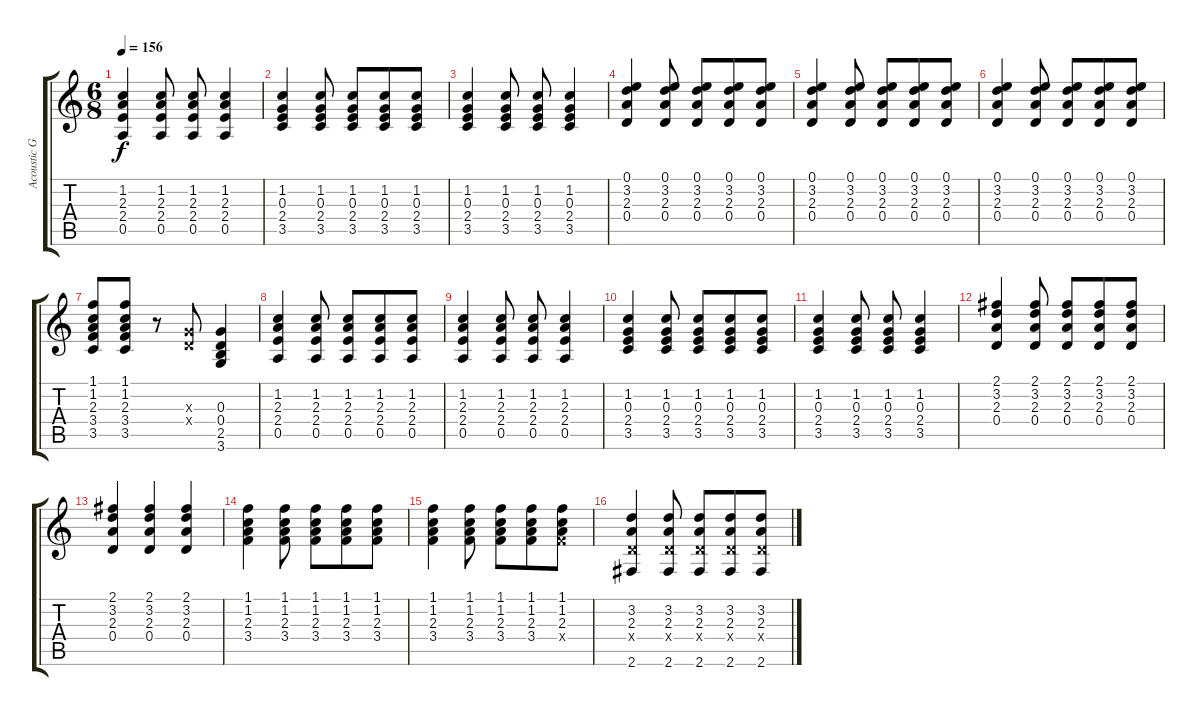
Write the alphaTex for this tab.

\track ("Acoustic Guitar" "Acoustic G") {instrument acousticguitarsteel}
\staff {score tabs}
\tuning (E4 B3 G3 D3 A2 E2) {hide}
\ts (6 8)
\tempo 156
\clef g2
\ks c
(1.2 2.3 2.4 0.5).4{dy f} (1.2 2.3 2.4 0.5).8 (1.2 2.3 2.4 0.5).8 (1.2 2.3 2.4 0.5).4 |
(1.2 0.3 2.4 3.5).4 (1.2 0.3 2.4 3.5).8 (1.2 0.3 2.4 3.5).8 (1.2 0.3 2.4 3.5).8 (1.2 0.3 2.4 3.5).8 |
(1.2 0.3 2.4 3.5).4 (1.2 0.3 2.4 3.5).8 (1.2 0.3 2.4 3.5).8 (1.2 0.3 2.4 3.5).4 |
(0.1 3.2 2.3 0.4).4 (0.1 3.2 2.3 0.4).8 (0.1 3.2 2.3 0.4).8 (0.1 3.2 2.3 0.4).8 (0.1 3.2 2.3 0.4).8 |
(0.1 3.2 2.3 0.4).4 (0.1 3.2 2.3 0.4).8 (0.1 3.2 2.3 0.4).8 (0.1 3.2 2.3 0.4).8 (0.1 3.2 2.3 0.4).8 |
(0.1 3.2 2.3 0.4).4 (0.1 3.2 2.3 0.4).8 (0.1 3.2 2.3 0.4).8 (0.1 3.2 2.3 0.4).8 (0.1 3.2 2.3 0.4).8 |
(1.1 1.2 2.3 3.4 3.5).8 (1.1 1.2 2.3 3.4 3.5).8 r.8 (0.3{x} 0.4{x}).8 (0.3 0.4 2.5 3.6).4 |
(1.2 2.3 2.4 0.5).4 (1.2 2.3 2.4 0.5).8 (1.2 2.3 2.4 0.5).8 (1.2 2.3 2.4 0.5).8 (1.2 2.3 2.4 0.5).8 |
(1.2 2.3 2.4 0.5).4 (1.2 2.3 2.4 0.5).8 (1.2 2.3 2.4 0.5).8 (1.2 2.3 2.4 0.5).4 |
(1.2 0.3 2.4 3.5).4 (1.2 0.3 2.4 3.5).8 (1.2 0.3 2.4 3.5).8 (1.2 0.3 2.4 3.5).8 (1.2 0.3 2.4 3.5).8 |
(1.2 0.3 2.4 3.5).4 (1.2 0.3 2.4 3.5).8 (1.2 0.3 2.4 3.5).8 (1.2 0.3 2.4 3.5).4 |
(2.1 3.2 2.3 0.4).4 (2.1 3.2 2.3 0.4).8 (2.1 3.2 2.3 0.4).8 (2.1 3.2 2.3 0.4).8 (2.1 3.2 2.3 0.4).8 |
(2.1 3.2 2.3 0.4).4 (2.1 3.2 2.3 0.4).4 (2.1 3.2 2.3 0.4).4 |
(1.1 1.2 2.3 3.4).4 (1.1 1.2 2.3 3.4).8 (1.1 1.2 2.3 3.4).8 (1.1 1.2 2.3 3.4).8 (1.1 1.2 2.3 3.4).8 |
(1.1 1.2 2.3 3.4).4 (1.1 1.2 2.3 3.4).8 (1.1 1.2 2.3 3.4).8 (1.1 1.2 2.3 3.4).8 (1.1 1.2 2.3 3.4{x}).8 |
(3.2 2.3 0.4{x} 2.6).4 (3.2 2.3 0.4{x} 2.6).8 (3.2 2.3 0.4{x} 2.6).8 (3.2 2.3 0.4{x} 2.6).8 (3.2 2.3 0.4{x} 2.6).8
